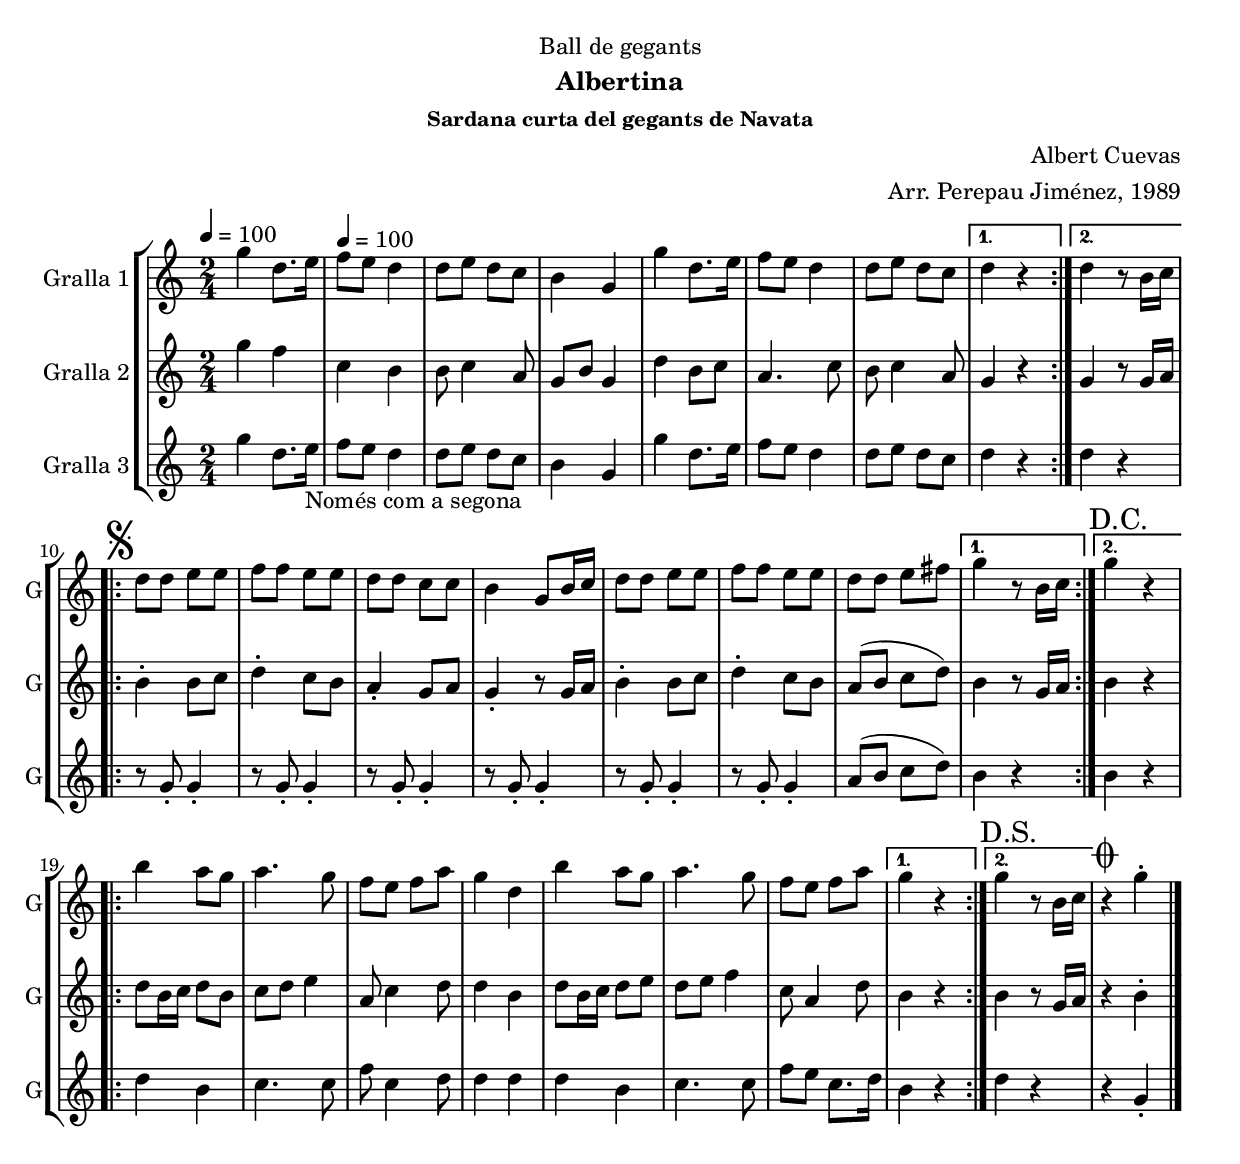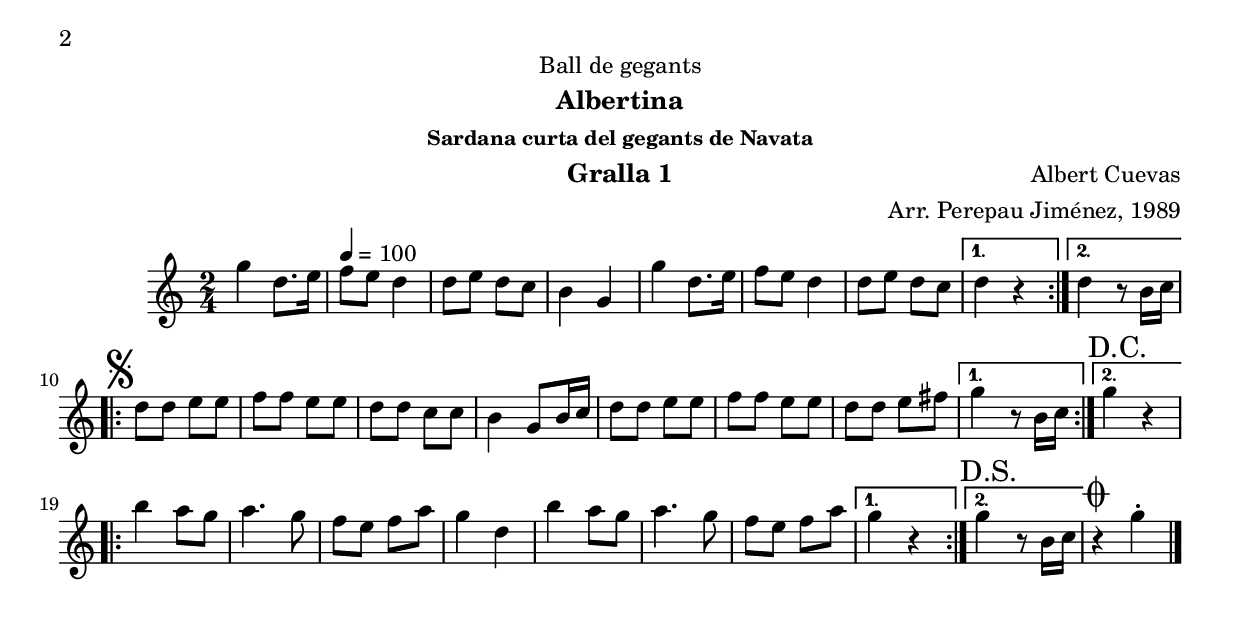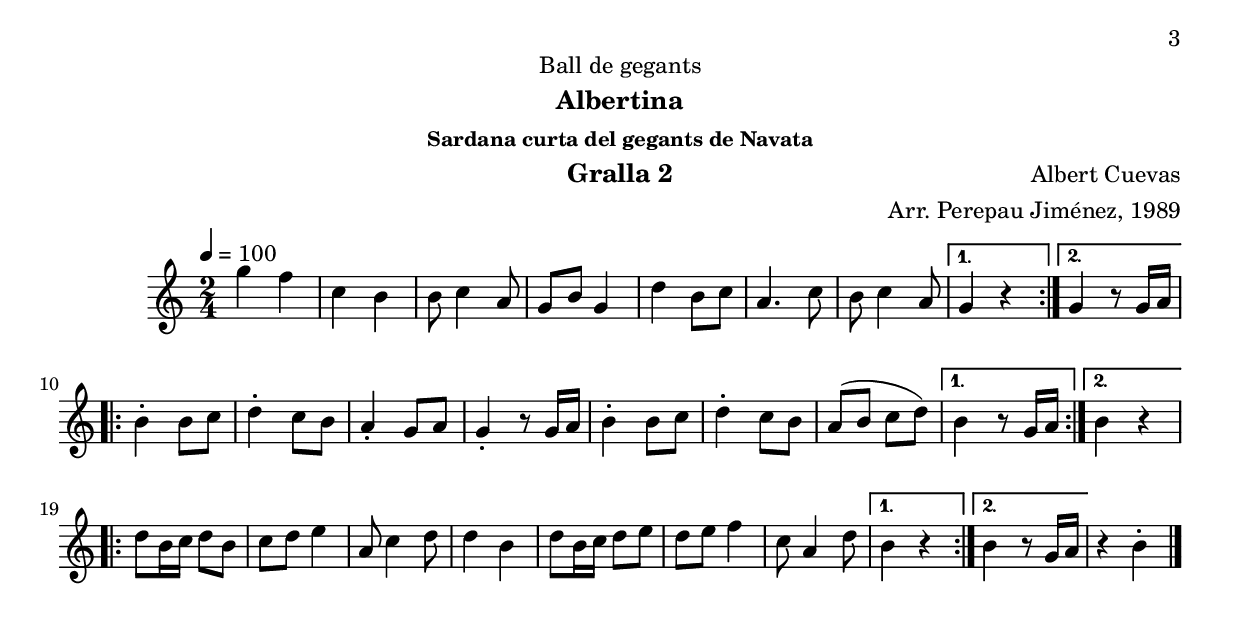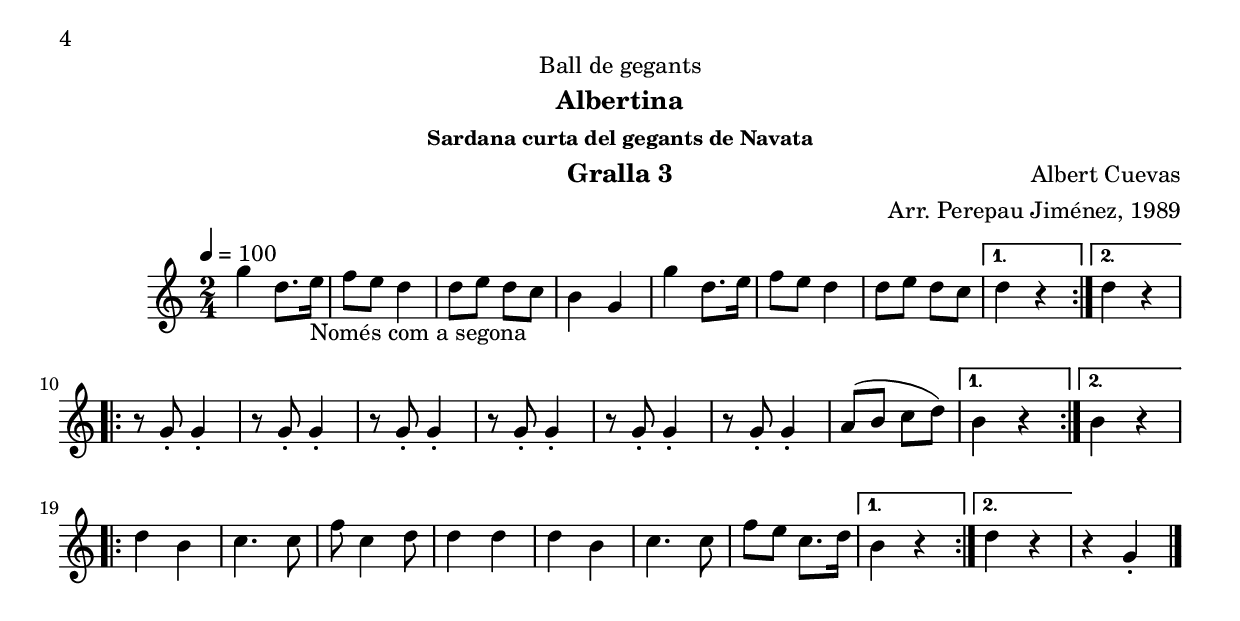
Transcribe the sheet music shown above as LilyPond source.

\version "2.16.2"

\header {
  dedication="Ball de gegants"
  title=""
  subtitle="Albertina"
  subsubtitle="Sardana curta del gegants de Navata"
  poet=""
  meter=""
  piece=""
  composer="Albert Cuevas"
  arranger="Arr. Perepau Jiménez, 1989"
  opus=""
  instrument=""
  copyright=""
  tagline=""
}

liniaroAa =
\relative g''
{
  \clef treble
  \key c \major
  \time 2/4
  \repeat volta 2 { g4 d8. e16 \tempo 4 = 100  |
  f8 e d4  |
  d8 e d c  |
  b4 g  |
  %05
  g'4 d8. e16  |
  f8 e d4  |
  d8 e d c }
  \alternative { { d4 r }
  { d4 r8 b16 c } }
  %10
  \repeat volta 2 { \mark \markup {\musicglyph #"scripts.segno"} d8 d e e  |
  f8 f e e  |
  d8 d c c  |
  b4 g8 b16 c  |
  d8 d e e  |
  %15
  f8 f e e  |
   d8 d e fis }
  \alternative { { g4 r8 b,16 c }
  { \mark "D.C." g'4 r } }
  \repeat volta 2 {
  b4 a8 g  |
  %20
  a4. g8  |
  f8 e f a  |
  g4 d  |
  b'4 a8 g  |
  a4. g8  |
  %25
  f8 e f a }
  \alternative { { g4 r }
  { \mark "D.S." g4 r8 b,16 c } }
  \mark \markup {\musicglyph #"scripts.coda"} r4 g'-.  \bar "|."
}

liniaroAb =
\relative g''
{
  \tempo 4 = 100
  \clef treble
  \key c \major
  \time 2/4
  \repeat volta 2 { g4 f  |
  c4 b  |
  b8 c4 a8  |
  g8 b g4  |
  %05
  d'4 b8 c  |
  a4. c8  |
  b8 c4 a8 }
  \alternative { { g4 r }
  { g4 r8 g16 a } }
  %10
  \repeat volta 2 { b4-. b8 c  |
  d4-. c8 b  |
  a4-. g8 a  |
  g4-. r8 g16 a  |
  b4-. b8 c  |
  %15
  d4-. c8 b  |
  a8 ( b c d ) }
  \alternative { { b4 r8 g16 a }
  { b4 r } }
  \repeat volta 2 {
  d8 b16 c d8 b  |
  %20
  c8 d e4  |
  a,8 c4 d8  |
  d4 b  |
  d8 b16 c d8 e  |
  d8 e f4  |
  %25
  c8 a4 d8 }
  \alternative { { b4 r }
  { b4 r8 g16 a } }
  r4 b-.  \bar "|."
}

liniaroAc =
\relative g''
{
  \tempo 4 = 100
  \clef treble
  \key c \major
  \time 2/4
  \repeat volta 2 { g4 d8. e16 _"Només com a segona"  |
  f8 e d4  |
  d8 e d c  |
  b4 g  |
  %05
  g'4 d8. e16  |
  f8 e d4  |
  d8 e d c }
  \alternative { { d4 r }
  { d4 r } }
  %10
  \repeat volta 2 { r8 g,-. g4-.  |
  r8 g-. g4-.  |
  r8 g-. g4-.  |
  r8 g-. g4-.  |
  r8 g-. g4-.  |
  %15
  r8 g-. g4-.  |
  a8 ( b c d ) }
  \alternative { { b4 r }
  { b4 r } }
  \repeat volta 2 {
  d4 b  |
  %20
  c4. c8  |
  f8 c4 d8  |
  d4 d  |
  d4 b  |
  c4. c8  |
  %25
  f8 e c8. d16 }
  \alternative { { b4 r }
  { d4 r } }
  r4 g,-.  \bar "|."
}

\bookpart {
  \score {
    \new StaffGroup {
      \override Score.RehearsalMark #'self-alignment-X = #LEFT
      <<
        \new Staff \with {instrumentName = #"Gralla 1" shortInstrumentName = #"G"} \liniaroAa
        \new Staff \with {instrumentName = #"Gralla 2" shortInstrumentName = #"G"} \liniaroAb
        \new Staff \with {instrumentName = #"Gralla 3" shortInstrumentName = #"G"} \liniaroAc
      >>
    }
    \layout {}
  }
  \score { \unfoldRepeats
    \new StaffGroup {
      \override Score.RehearsalMark #'self-alignment-X = #LEFT
      <<
        \new Staff \with {instrumentName = #"Gralla 1" shortInstrumentName = #"G"} \liniaroAa
        \new Staff \with {instrumentName = #"Gralla 2" shortInstrumentName = #"G"} \liniaroAb
        \new Staff \with {instrumentName = #"Gralla 3" shortInstrumentName = #"G"} \liniaroAc
      >>
    }
    \midi {
      \set Staff.midiInstrument = "oboe"
      \set DrumStaff.midiInstrument = "drums"
    }
  }
}

\bookpart {
  \header {instrument="Gralla 1"}
  \score {
    \new StaffGroup {
      \override Score.RehearsalMark #'self-alignment-X = #LEFT
      <<
        \new Staff \liniaroAa
      >>
    }
    \layout {}
  }
  \score { \unfoldRepeats
    \new StaffGroup {
      \override Score.RehearsalMark #'self-alignment-X = #LEFT
      <<
        \new Staff \liniaroAa
      >>
    }
    \midi {
      \set Staff.midiInstrument = "oboe"
      \set DrumStaff.midiInstrument = "drums"
    }
  }
}

\bookpart {
  \header {instrument="Gralla 2"}
  \score {
    \new StaffGroup {
      \override Score.RehearsalMark #'self-alignment-X = #LEFT
      <<
        \new Staff \liniaroAb
      >>
    }
    \layout {}
  }
  \score { \unfoldRepeats
    \new StaffGroup {
      \override Score.RehearsalMark #'self-alignment-X = #LEFT
      <<
        \new Staff \liniaroAb
      >>
    }
    \midi {
      \set Staff.midiInstrument = "oboe"
      \set DrumStaff.midiInstrument = "drums"
    }
  }
}

\bookpart {
  \header {instrument="Gralla 3"}
  \score {
    \new StaffGroup {
      \override Score.RehearsalMark #'self-alignment-X = #LEFT
      <<
        \new Staff \liniaroAc
      >>
    }
    \layout {}
  }
  \score { \unfoldRepeats
    \new StaffGroup {
      \override Score.RehearsalMark #'self-alignment-X = #LEFT
      <<
        \new Staff \liniaroAc
      >>
    }
    \midi {
      \set Staff.midiInstrument = "oboe"
      \set DrumStaff.midiInstrument = "drums"
    }
  }
}

